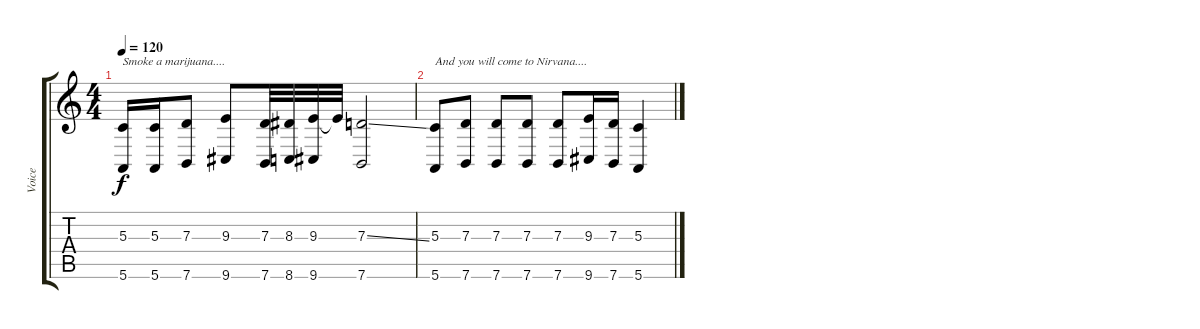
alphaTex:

\track ("Voice" "Voice") {instrument pizzicatostrings}
\staff {score tabs}
\tuning (E4 B3 G3 D3 A2 E2) {hide}
\ts (4 4)
\tempo 120
\clef g2
\ks c
(5.3 5.6).16{txt "Smoke a marijuana...." dy f} (5.3 5.6).16 (7.3 7.6).8 (9.3 9.6).8 (7.3 7.6).32 (8.3 8.6).32 (9.3 9.6).32 9.3{t}.32 (7.3{ss} 7.6).2 |
(5.3 5.6).8{txt "And you will come to Nirvana...."} (7.3 7.6).8 (7.3 7.6).8 (7.3 7.6).8 (7.3 7.6).8 (9.3 9.6).16 (7.3 7.6).16 (5.3 5.6).4
